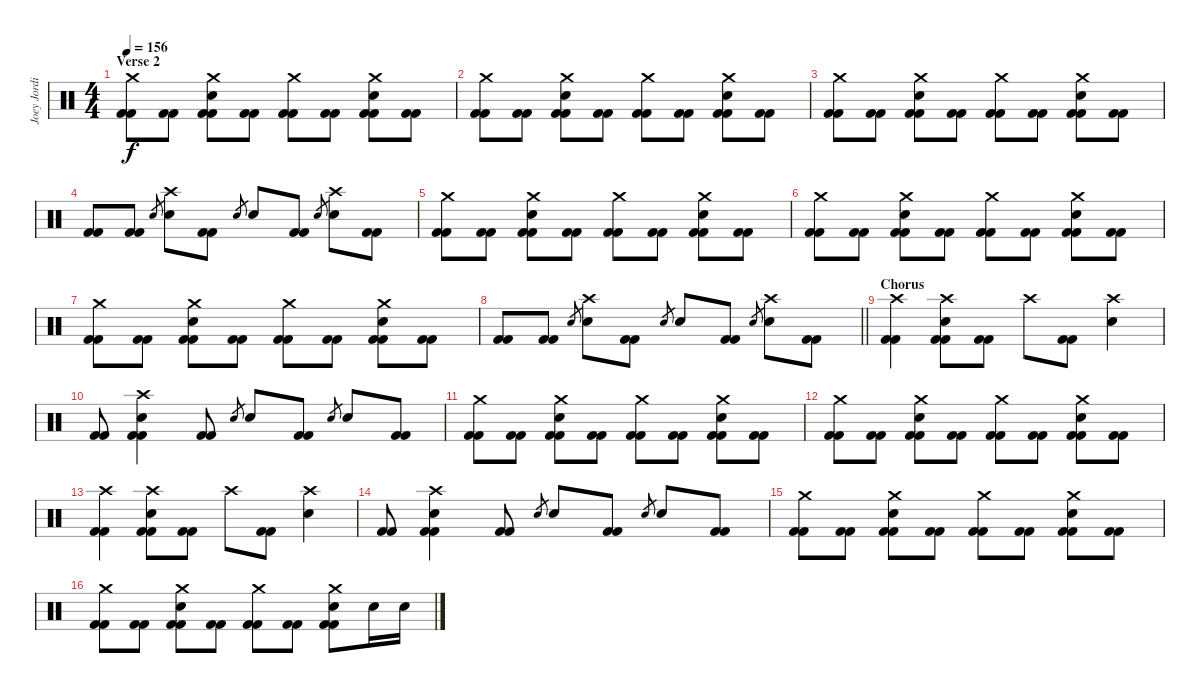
\track ("Joey Jordison" "Joey Jordi") {instrument percussion}
\staff {score}
\articulation defaults
\ts (4 4)
\section ("" "Verse 2")
\tempo 156
\clef neutral
\ks c
("Crash medium (hit)" "Kick (hit) 2" "Kick (hit) 2").8{dy f} ("Kick (hit) 2" "Kick (hit) 2").8 ("Crash medium (hit)" "Electric Snare (hit)" "Kick (hit) 2" "Kick (hit) 2").8 ("Kick (hit) 2" "Kick (hit) 2").8 ("Crash medium (hit)" "Kick (hit) 2" "Kick (hit) 2").8 ("Kick (hit) 2" "Kick (hit) 2").8 ("Crash medium (hit)" "Electric Snare (hit)" "Kick (hit) 2" "Kick (hit) 2").8 ("Kick (hit) 2" "Kick (hit) 2").8 |
("Crash medium (hit)" "Kick (hit) 2" "Kick (hit) 2").8 ("Kick (hit) 2" "Kick (hit) 2").8 ("Crash medium (hit)" "Electric Snare (hit)" "Kick (hit) 2" "Kick (hit) 2").8 ("Kick (hit) 2" "Kick (hit) 2").8 ("Crash medium (hit)" "Kick (hit) 2" "Kick (hit) 2").8 ("Kick (hit) 2" "Kick (hit) 2").8 ("Crash medium (hit)" "Electric Snare (hit)" "Kick (hit) 2" "Kick (hit) 2").8 ("Kick (hit) 2" "Kick (hit) 2").8 |
("Crash medium (hit)" "Kick (hit) 2" "Kick (hit) 2").8 ("Kick (hit) 2" "Kick (hit) 2").8 ("Crash medium (hit)" "Electric Snare (hit)" "Kick (hit) 2" "Kick (hit) 2").8 ("Kick (hit) 2" "Kick (hit) 2").8 ("Crash medium (hit)" "Kick (hit) 2" "Kick (hit) 2").8 ("Kick (hit) 2" "Kick (hit) 2").8 ("Crash medium (hit)" "Electric Snare (hit)" "Kick (hit) 2" "Kick (hit) 2").8 ("Kick (hit) 2" "Kick (hit) 2").8 |
("Kick (hit) 2" "Kick (hit) 2").8 ("Kick (hit) 2" "Kick (hit) 2").8 "Electric Snare (hit)".8{gr} ("Crash high (hit)" "Electric Snare (hit)").8 ("Kick (hit) 2" "Kick (hit) 2").8 "Electric Snare (hit)".8{gr} "Electric Snare (hit)".8 ("Kick (hit) 2" "Kick (hit) 2").8 "Electric Snare (hit)".8{gr} ("Crash high (hit)" "Electric Snare (hit)").8 ("Kick (hit) 2" "Kick (hit) 2").8 |
("Crash medium (hit)" "Kick (hit) 2" "Kick (hit) 2").8 ("Kick (hit) 2" "Kick (hit) 2").8 ("Crash medium (hit)" "Electric Snare (hit)" "Kick (hit) 2" "Kick (hit) 2").8 ("Kick (hit) 2" "Kick (hit) 2").8 ("Crash medium (hit)" "Kick (hit) 2" "Kick (hit) 2").8 ("Kick (hit) 2" "Kick (hit) 2").8 ("Crash medium (hit)" "Electric Snare (hit)" "Kick (hit) 2" "Kick (hit) 2").8 ("Kick (hit) 2" "Kick (hit) 2").8 |
("Crash medium (hit)" "Kick (hit) 2" "Kick (hit) 2").8 ("Kick (hit) 2" "Kick (hit) 2").8 ("Crash medium (hit)" "Electric Snare (hit)" "Kick (hit) 2" "Kick (hit) 2").8 ("Kick (hit) 2" "Kick (hit) 2").8 ("Crash medium (hit)" "Kick (hit) 2" "Kick (hit) 2").8 ("Kick (hit) 2" "Kick (hit) 2").8 ("Crash medium (hit)" "Electric Snare (hit)" "Kick (hit) 2" "Kick (hit) 2").8 ("Kick (hit) 2" "Kick (hit) 2").8 |
("Crash medium (hit)" "Kick (hit) 2" "Kick (hit) 2").8 ("Kick (hit) 2" "Kick (hit) 2").8 ("Crash medium (hit)" "Electric Snare (hit)" "Kick (hit) 2" "Kick (hit) 2").8 ("Kick (hit) 2" "Kick (hit) 2").8 ("Crash medium (hit)" "Kick (hit) 2" "Kick (hit) 2").8 ("Kick (hit) 2" "Kick (hit) 2").8 ("Crash medium (hit)" "Electric Snare (hit)" "Kick (hit) 2" "Kick (hit) 2").8 ("Kick (hit) 2" "Kick (hit) 2").8 |
\barLineRight lightlight
("Kick (hit) 2" "Kick (hit) 2").8 ("Kick (hit) 2" "Kick (hit) 2").8 "Electric Snare (hit)".8{gr} ("Crash high (hit)" "Electric Snare (hit)").8 ("Kick (hit) 2" "Kick (hit) 2").8 "Electric Snare (hit)".8{gr} "Electric Snare (hit)".8 ("Kick (hit) 2" "Kick (hit) 2").8 "Electric Snare (hit)".8{gr} ("Crash high (hit)" "Electric Snare (hit)").8 ("Kick (hit) 2" "Kick (hit) 2").8 |
\section ("" "Chorus")
("Crash high (hit)" "Kick (hit) 2" "Kick (hit) 2").4 ("Crash high (hit)" "Electric Snare (hit)" "Kick (hit) 2" "Kick (hit) 2").8 ("Kick (hit) 2" "Kick (hit) 2").8 "Crash high (hit)".8 ("Kick (hit) 2" "Kick (hit) 2").8 ("Crash high (hit)" "Electric Snare (hit)").4 |
("Kick (hit) 2" "Kick (hit) 2").8 ("Crash high (hit)" "Electric Snare (hit)" "Kick (hit) 2" "Kick (hit) 2").4 ("Kick (hit) 2" "Kick (hit) 2").8 "Electric Snare (hit)".8{gr} "Electric Snare (hit)".8 ("Kick (hit) 2" "Kick (hit) 2").8 "Electric Snare (hit)".8{gr} "Electric Snare (hit)".8 ("Kick (hit) 2" "Kick (hit) 2").8 |
("Crash medium (hit)" "Kick (hit) 2" "Kick (hit) 2").8 ("Kick (hit) 2" "Kick (hit) 2").8 ("Crash medium (hit)" "Electric Snare (hit)" "Kick (hit) 2" "Kick (hit) 2").8 ("Kick (hit) 2" "Kick (hit) 2").8 ("Crash medium (hit)" "Kick (hit) 2" "Kick (hit) 2").8 ("Kick (hit) 2" "Kick (hit) 2").8 ("Crash medium (hit)" "Electric Snare (hit)" "Kick (hit) 2" "Kick (hit) 2").8 ("Kick (hit) 2" "Kick (hit) 2").8 |
("Crash medium (hit)" "Kick (hit) 2" "Kick (hit) 2").8 ("Kick (hit) 2" "Kick (hit) 2").8 ("Crash medium (hit)" "Electric Snare (hit)" "Kick (hit) 2" "Kick (hit) 2").8 ("Kick (hit) 2" "Kick (hit) 2").8 ("Crash medium (hit)" "Kick (hit) 2" "Kick (hit) 2").8 ("Kick (hit) 2" "Kick (hit) 2").8 ("Crash medium (hit)" "Electric Snare (hit)" "Kick (hit) 2" "Kick (hit) 2").8 ("Kick (hit) 2" "Kick (hit) 2").8 |
("Crash high (hit)" "Kick (hit) 2" "Kick (hit) 2").4 ("Crash high (hit)" "Electric Snare (hit)" "Kick (hit) 2" "Kick (hit) 2").8 ("Kick (hit) 2" "Kick (hit) 2").8 "Crash high (hit)".8 ("Kick (hit) 2" "Kick (hit) 2").8 ("Crash high (hit)" "Electric Snare (hit)").4 |
("Kick (hit) 2" "Kick (hit) 2").8 ("Crash high (hit)" "Electric Snare (hit)" "Kick (hit) 2" "Kick (hit) 2").4 ("Kick (hit) 2" "Kick (hit) 2").8 "Electric Snare (hit)".8{gr} "Electric Snare (hit)".8 ("Kick (hit) 2" "Kick (hit) 2").8 "Electric Snare (hit)".8{gr} "Electric Snare (hit)".8 ("Kick (hit) 2" "Kick (hit) 2").8 |
("Crash medium (hit)" "Kick (hit) 2" "Kick (hit) 2").8 ("Kick (hit) 2" "Kick (hit) 2").8 ("Crash medium (hit)" "Electric Snare (hit)" "Kick (hit) 2" "Kick (hit) 2").8 ("Kick (hit) 2" "Kick (hit) 2").8 ("Crash medium (hit)" "Kick (hit) 2" "Kick (hit) 2").8 ("Kick (hit) 2" "Kick (hit) 2").8 ("Crash medium (hit)" "Electric Snare (hit)" "Kick (hit) 2" "Kick (hit) 2").8 ("Kick (hit) 2" "Kick (hit) 2").8 |
("Crash medium (hit)" "Kick (hit) 2" "Kick (hit) 2").8 ("Kick (hit) 2" "Kick (hit) 2").8 ("Crash medium (hit)" "Electric Snare (hit)" "Kick (hit) 2" "Kick (hit) 2").8 ("Kick (hit) 2" "Kick (hit) 2").8 ("Crash medium (hit)" "Kick (hit) 2" "Kick (hit) 2").8 ("Kick (hit) 2" "Kick (hit) 2").8 ("Crash medium (hit)" "Electric Snare (hit)" "Kick (hit) 2" "Kick (hit) 2").8 "Electric Snare (hit)".16 "Electric Snare (hit)".16
